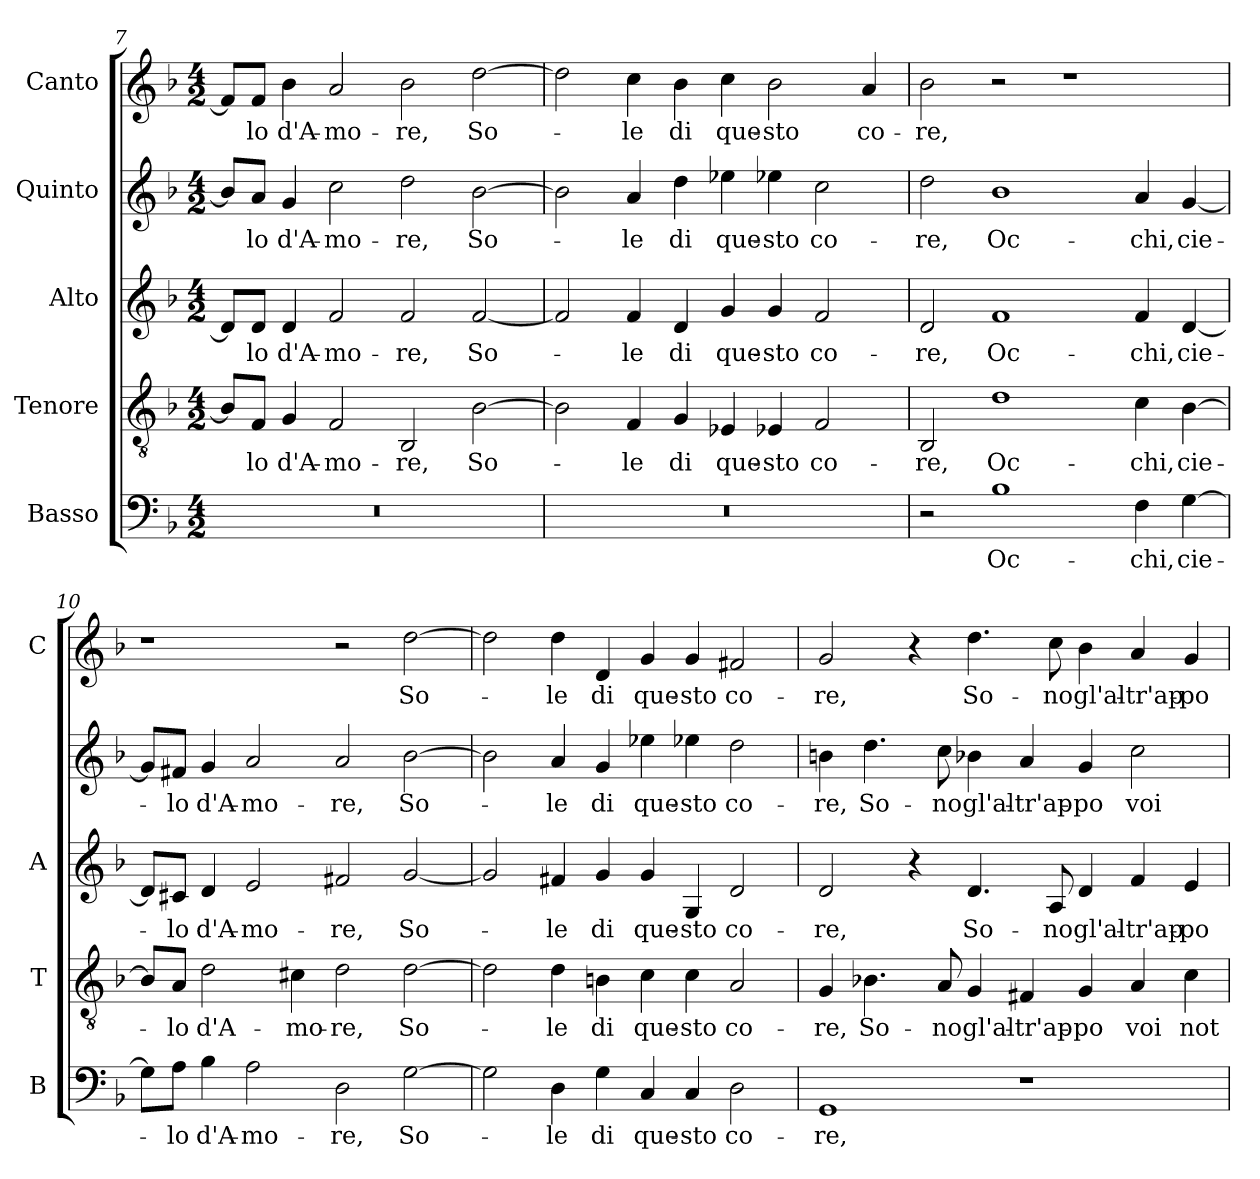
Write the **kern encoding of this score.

**kern	**text	**kern	**text	**kern	**text	**kern	**text	**kern	**text
*part5	*part5	*part4	*part4	*part3	*part3	*part2	*part2	*part1	*part1
*staff5	*staff5	*staff4	*staff4	*staff3	*staff3	*staff2	*staff2	*staff1	*staff1
*I"Basso	*	*I"Tenore	*	*I"Alto	*	*I"Quinto	*	*I"Canto	*
*I'B	*	*I'T	*	*I'A	*	*	*	*I'C	*
*clefF4	*	*clefGv2	*	*clefG2	*	*clefG2	*	*clefG2	*
*k[b-]	*	*k[b-]	*	*k[b-]	*	*k[b-]	*	*k[b-]	*
*F:	*	*F:	*	*F:	*	*F:	*	*F:	*
*M4/2	*	*M4/2	*	*M4/2	*	*M4/2	*	*M4/2	*
=7	=7	=7	=7	=7	=7	=7	=7	=7	=7
0r	.	8B-/L]	.	8d/L]	.	8b-/L]	.	8f/L]	.
.	.	8F/J	-lo	8d/J	-lo	8a/J	-lo	8f/J	-lo
.	.	4G	d'A-	4d	d'A-	4g	d'A-	4b-	d'A-
.	.	2F	-mo-	2f	-mo-	2cc	-mo-	2a	-mo-
.	.	2BB-	-re,	2f	-re,	2dd	-re,	2b-	-re,
.	.	[2B-	So-	[2f	So-	[2b-	So-	[2dd	So-
=8	=8	=8	=8	=8	=8	=8	=8	=8	=8
0r	.	2B-]	.	2f]	.	2b-]	.	2dd]	.
.	.	4F	-le	4f	-le	4a	-le	4cc	-le
.	.	4G	di	4d	di	4dd	di	4b-	di
.	.	4E-X	que-	4g	que-	4ee-X	que-	4cc	que-
.	.	4E-X	-sto	4g	-sto	4ee-X	-sto	2b-	-sto
.	.	2F	co-	2f	co-	2cc	co-	.	.
.	.	.	.	.	.	.	.	4a	co-
=9	=9	=9	=9	=9	=9	=9	=9	=9	=9
2r	.	2BB-	-re,	2d	-re,	2dd	-re,	2b-	-re,
1B-	Oc-	1d	Oc-	1f	Oc-	1b-	Oc-	2r	.
.	.	.	.	.	.	.	.	1r	.
4F	-chi,	4c	-chi,	4f	-chi,	4a	-chi,	.	.
[4G	cie-	[4B-	cie-	[4d	cie-	[4g	cie-	.	.
=10	=10	=10	=10	=10	=10	=10	=10	=10	=10
8G\L]	.	8B-/L]	.	8d/L]	.	8g/L]	.	1r	.
8A\J	-lo	8A/J	-lo	8c#X/J	-lo	8f#X/J	-lo	.	.
4B-	d'A-	2d	d'A-	4d	d'A-	4g	d'A-	.	.
2A	-mo-	.	.	2e	-mo-	2a	-mo-	.	.
.	.	4c#X	-mo-	.	.	.	.	.	.
2D	-re,	2d	-re,	2f#X	-re,	2a	-re,	2r	.
[2G	So-	[2d	So-	[2g	So-	[2b-	So-	[2dd	So-
=11	=11	=11	=11	=11	=11	=11	=11	=11	=11
2G]	.	2d]	.	2g]	.	2b-]	.	2dd]	.
4D	-le	4d	-le	4f#X	-le	4a	-le	4dd	-le
4G	di	4Bn	di	4g	di	4g	di	4d	di
4C	que-	4c	que-	4g	que-	4ee-X	que-	4g	que-
4C	-sto	4c	-sto	4G	-sto	4ee-X	-sto	4g	-sto
2D	co-	2A	co-	2d	co-	2dd	co-	2f#X	co-
=12	=12	=12	=12	=12	=12	=12	=12	=12	=12
1GG	-re,	4G	-re,	2d	-re,	4bn	-re,	2g	-re,
.	.	4.B-X	So-	.	.	4.dd	So-	.	.
.	.	.	.	4r	.	.	.	4r	.
.	.	8A	-no	.	.	8cc	-no	.	.
.	.	4G	gl'al-	4.d	So-	4b-X	gl'al-	4.dd	So-
1r	.	4F#X	-tr'ap-	.	.	4a	-tr'ap-	.	.
.	.	.	.	8A	-no	.	.	8cc	-no
.	.	4G	-po	4d	gl'al-	4g	-po	4b-	gl'al-
.	.	4A	voi	4f	-tr'ap-	2cc	voi	4a	-tr'ap-
.	.	4c	not-	4e	-po	.	.	4g	-po
=	=	=	=	=	=	=	=	=	=
*-	*-	*-	*-	*-	*-	*-	*-	*-	*-
